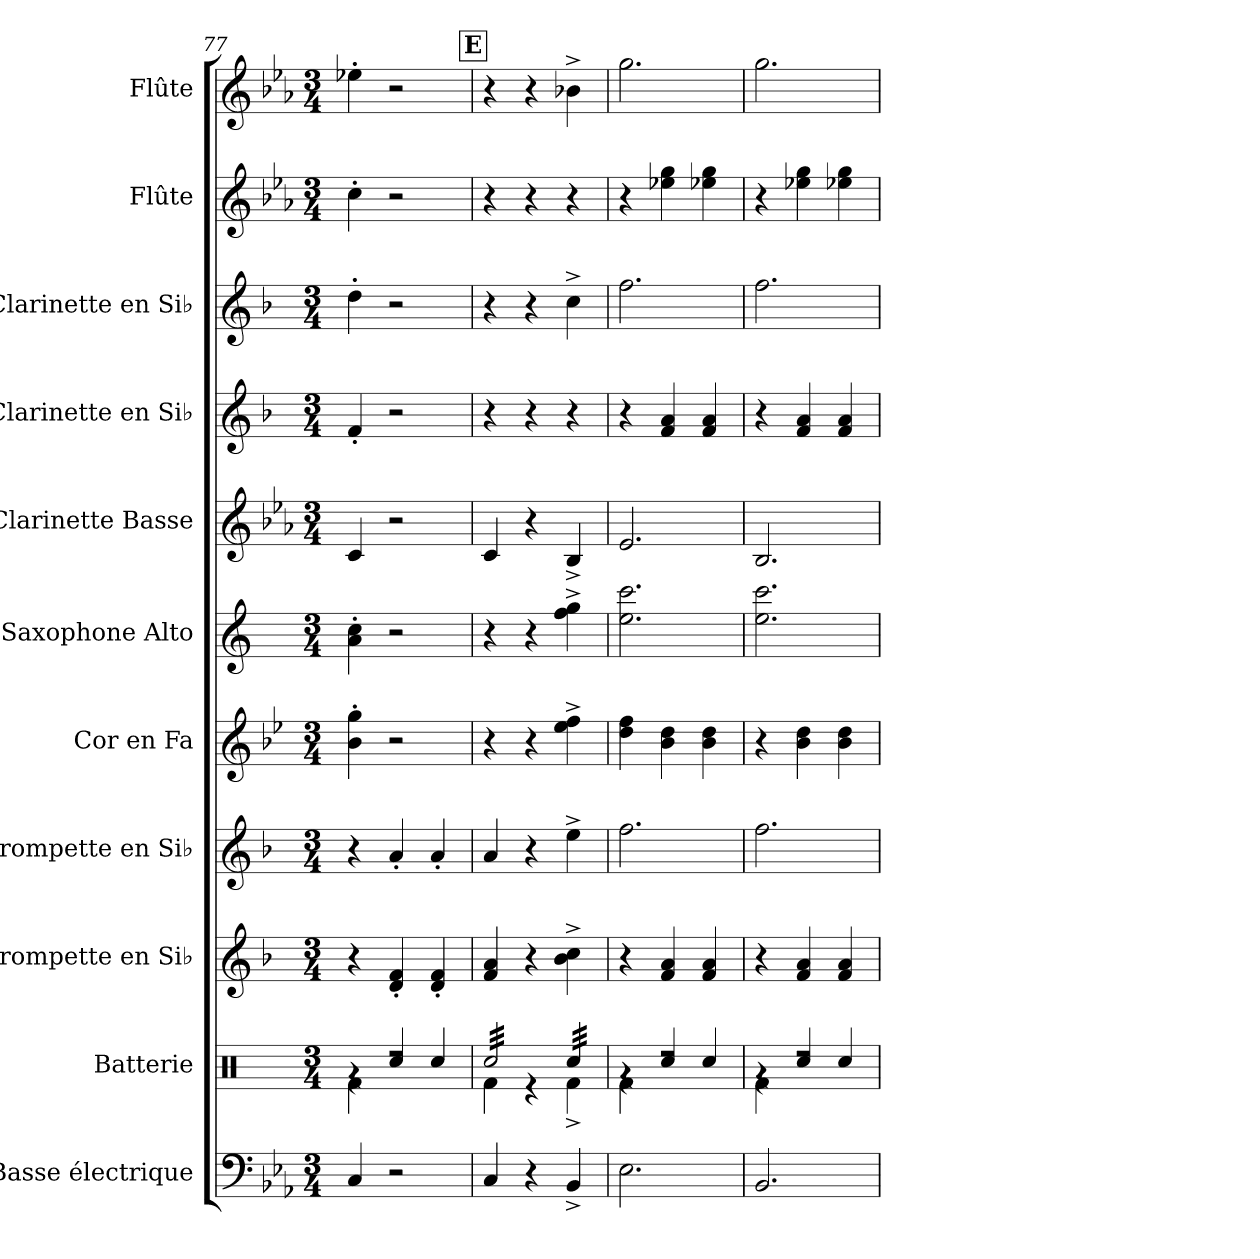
**kern	**kern	**kern	**kern	**kern	**kern	**kern	**kern	**kern	**kern	**kern
*part11	*part10	*part9	*part8	*part7	*part6	*part5	*part4	*part3	*part2	*part1
*staff11	*staff10	*staff9	*staff8	*staff7	*staff6	*staff5	*staff4	*staff3	*staff2	*staff1
*I"Basse électrique	*I"Batterie	*I"Trompette en Si♭	*I"Trompette en Si♭	*I"Cor en Fa	*I"Saxophone Alto	*I"Clarinette Basse	*I"Clarinette en Si♭	*I"Clarinette en Si♭	*I"Flûte	*I"Flûte
*I'B. él.	*I'Batt.	*I'Tromp. Si♭	*I'Tromp. Si♭	*I'Cor Fa	*I'Sax. A.	*I'Cl. basse	*I'Clar. Si♭	*I'Clar. Si♭	*I'Fl.	*I'Fl.
*clefF4	*clefX	*clefG2	*clefG2	*clefG2	*clefG2	*clefG2	*clefG2	*clefG2	*clefG2	*clefG2
*ITrd7c12	*	*ITrd1c2	*ITrd1c2	*ITrd4c7	*ITrd5c9	*ITrd8c14	*ITrd1c2	*ITrd1c2	*	*
*k[b-e-a-]	*k[]	*k[b-e-a-]	*k[b-e-a-]	*k[b-e-a-]	*k[b-e-a-]	*k[b-e-a-]	*k[b-e-a-]	*k[b-e-a-]	*k[b-e-a-]	*k[b-e-a-]
*M3/4	*M3/4	*M3/4	*M3/4	*M3/4	*M3/4	*M3/4	*M3/4	*M3/4	*M3/4	*M3/4
=77	=77	=77	=77	=77	=77	=77	=77	=77	=77	=77
*	*^	*	*	*	*	*	*	*	*	*
4CC/	4rg	4Rf\	4r	4r	4e-\' 4cc\'	4c\' 4e-\'	4C/	4e-'/	4cc'\	4cc'\	4ee-X'\
2r	4Rcc/	2rdd	4c/' 4e-/'	4g'/	2r	2r	2r	2r	2r	2r	2r
.	4Rcc/	.	4c/' 4e-/'	4g'/	.	.	.	.	.	.	.
!!LO:REH:place=s1:a:B:fs=14:t=E
=78	=78	=78	=78	=78	=78	=78	=78	=78	=78	=78	=78
*	*tremolo	*	*	*	*	*	*	*	*	*	*
4CC/	32Rcc/LLL	4Rf\	4e-/ 4g/	4g/	4r	4r	4C/	4r	4r	4r	4r
.	32Rcc/	.	.	.	.	.	.	.	.	.	.
.	32Rcc/	.	.	.	.	.	.	.	.	.	.
.	32Rcc/	.	.	.	.	.	.	.	.	.	.
.	32Rcc/	.	.	.	.	.	.	.	.	.	.
.	32Rcc/	.	.	.	.	.	.	.	.	.	.
.	32Rcc/	.	.	.	.	.	.	.	.	.	.
.	32Rcc/	.	.	.	.	.	.	.	.	.	.
4r	32Rcc/	4r	4r	4r	4r	4r	4r	4r	4r	4r	4r
.	32Rcc/	.	.	.	.	.	.	.	.	.	.
.	32Rcc/	.	.	.	.	.	.	.	.	.	.
.	32Rcc/	.	.	.	.	.	.	.	.	.	.
.	32Rcc/	.	.	.	.	.	.	.	.	.	.
.	32Rcc/	.	.	.	.	.	.	.	.	.	.
.	32Rcc/	.	.	.	.	.	.	.	.	.	.
.	32Rcc/JJJ	.	.	.	.	.	.	.	.	.	.
4BBB-^/	32Rcc/LLL	4Rf^\	4a-\^ 4b-\^	4dd^\	4a-\^ 4b-\^	4a-\^ 4b-\^	4BB-^/	4r	4b-^\	4r	4b-X^\
.	32Rcc/	.	.	.	.	.	.	.	.	.	.
.	32Rcc/	.	.	.	.	.	.	.	.	.	.
.	32Rcc/	.	.	.	.	.	.	.	.	.	.
.	32Rcc/	.	.	.	.	.	.	.	.	.	.
.	32Rcc/	.	.	.	.	.	.	.	.	.	.
.	32Rcc/	.	.	.	.	.	.	.	.	.	.
.	32Rcc/JJJ	.	.	.	.	.	.	.	.	.	.
*	*Xtremolo	*	*	*	*	*	*	*	*	*	*
!!LO:PB:g=z
=79	=79	=79	=79	=79	=79	=79	=79	=79	=79	=79	=79
2.EE-\	4rg	4Rf\	4r	2.ee-\	4g\ 4b-\	2.g\ 2.ee-\	2.E-/	4r	2.ee-\	4r	2.gg\
.	4Rcc/	2rdd	4e-/ 4g/	.	4e-\ 4g\	.	.	4e-/ 4g/	.	4ee-X\ 4gg\	.
.	4Rcc/	.	4e-/ 4g/	.	4e-\ 4g\	.	.	4e-/ 4g/	.	4ee-X\ 4gg\	.
=80	=80	=80	=80	=80	=80	=80	=80	=80	=80	=80	=80
2.BBB-/	4rg	4Rf\	4r	2.ee-\	4r	2.g\ 2.ee-\	2.BB-/	4r	2.ee-\	4r	2.gg\
.	4Rcc/	2rdd	4e-/ 4g/	.	4e-\ 4g\	.	.	4e-/ 4g/	.	4ee-X\ 4gg\	.
.	4Rcc/	.	4e-/ 4g/	.	4e-\ 4g\	.	.	4e-/ 4g/	.	4ee-X\ 4gg\	.
*	*v	*v	*	*	*	*	*	*	*	*	*
=	=	=	=	=	=	=	=	=	=	=
*-	*-	*-	*-	*-	*-	*-	*-	*-	*-	*-
